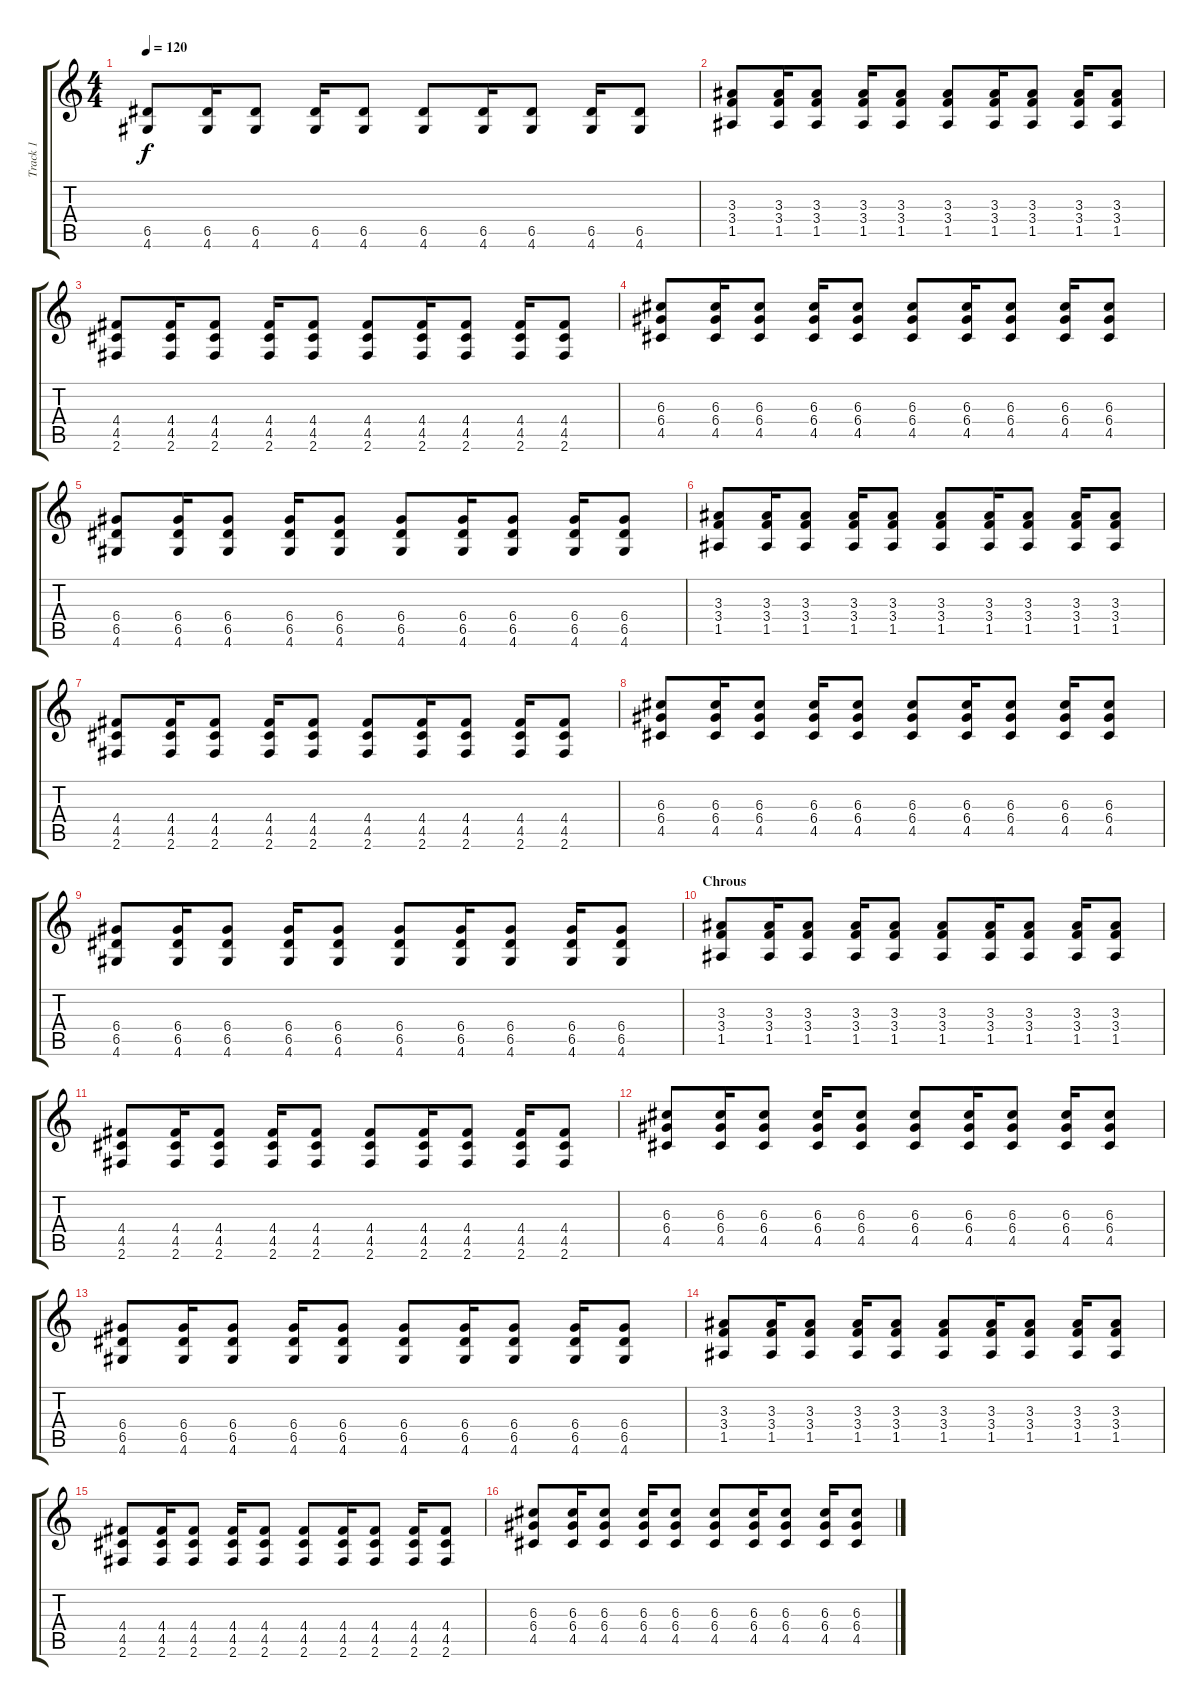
\track ("Track 1" "Track 1") {instrument distortionguitar}
\staff {score tabs}
\tuning (E4 B3 G3 D3 A2 E2) {hide}
\ts (4 4)
\tempo 120
\clef g2
\ks c
(6.5 4.6).8{dy f} (6.5 4.6).16 (6.5 4.6).8 (6.5 4.6).16 (6.5 4.6).8 (6.5 4.6).8 (6.5 4.6).16 (6.5 4.6).8 (6.5 4.6).16 (6.5 4.6).8 |
(3.3 3.4 1.5).8 (3.3 3.4 1.5).16 (3.3 3.4 1.5).8 (3.3 3.4 1.5).16 (3.3 3.4 1.5).8 (3.3 3.4 1.5).8 (3.3 3.4 1.5).16 (3.3 3.4 1.5).8 (3.3 3.4 1.5).16 (3.3 3.4 1.5).8 |
(4.4 4.5 2.6).8 (4.4 4.5 2.6).16 (4.4 4.5 2.6).8 (4.4 4.5 2.6).16 (4.4 4.5 2.6).8 (4.4 4.5 2.6).8 (4.4 4.5 2.6).16 (4.4 4.5 2.6).8 (4.4 4.5 2.6).16 (4.4 4.5 2.6).8 |
(6.3 6.4 4.5).8 (6.3 6.4 4.5).16 (6.3 6.4 4.5).8 (6.3 6.4 4.5).16 (6.3 6.4 4.5).8 (6.3 6.4 4.5).8 (6.3 6.4 4.5).16 (6.3 6.4 4.5).8 (6.3 6.4 4.5).16 (6.3 6.4 4.5).8 |
(6.4 6.5 4.6).8 (6.4 6.5 4.6).16 (6.4 6.5 4.6).8 (6.4 6.5 4.6).16 (6.4 6.5 4.6).8 (6.4 6.5 4.6).8 (6.4 6.5 4.6).16 (6.4 6.5 4.6).8 (6.4 6.5 4.6).16 (6.4 6.5 4.6).8 |
(3.3 3.4 1.5).8 (3.3 3.4 1.5).16 (3.3 3.4 1.5).8 (3.3 3.4 1.5).16 (3.3 3.4 1.5).8 (3.3 3.4 1.5).8 (3.3 3.4 1.5).16 (3.3 3.4 1.5).8 (3.3 3.4 1.5).16 (3.3 3.4 1.5).8 |
(4.4 4.5 2.6).8 (4.4 4.5 2.6).16 (4.4 4.5 2.6).8 (4.4 4.5 2.6).16 (4.4 4.5 2.6).8 (4.4 4.5 2.6).8 (4.4 4.5 2.6).16 (4.4 4.5 2.6).8 (4.4 4.5 2.6).16 (4.4 4.5 2.6).8 |
(6.3 6.4 4.5).8 (6.3 6.4 4.5).16 (6.3 6.4 4.5).8 (6.3 6.4 4.5).16 (6.3 6.4 4.5).8 (6.3 6.4 4.5).8 (6.3 6.4 4.5).16 (6.3 6.4 4.5).8 (6.3 6.4 4.5).16 (6.3 6.4 4.5).8 |
(6.4 6.5 4.6).8 (6.4 6.5 4.6).16 (6.4 6.5 4.6).8 (6.4 6.5 4.6).16 (6.4 6.5 4.6).8 (6.4 6.5 4.6).8 (6.4 6.5 4.6).16 (6.4 6.5 4.6).8 (6.4 6.5 4.6).16 (6.4 6.5 4.6).8 |
\section ("" "Chrous")
(3.3 3.4 1.5).8 (3.3 3.4 1.5).16 (3.3 3.4 1.5).8 (3.3 3.4 1.5).16 (3.3 3.4 1.5).8 (3.3 3.4 1.5).8 (3.3 3.4 1.5).16 (3.3 3.4 1.5).8 (3.3 3.4 1.5).16 (3.3 3.4 1.5).8 |
(4.4 4.5 2.6).8 (4.4 4.5 2.6).16 (4.4 4.5 2.6).8 (4.4 4.5 2.6).16 (4.4 4.5 2.6).8 (4.4 4.5 2.6).8 (4.4 4.5 2.6).16 (4.4 4.5 2.6).8 (4.4 4.5 2.6).16 (4.4 4.5 2.6).8 |
(6.3 6.4 4.5).8 (6.3 6.4 4.5).16 (6.3 6.4 4.5).8 (6.3 6.4 4.5).16 (6.3 6.4 4.5).8 (6.3 6.4 4.5).8 (6.3 6.4 4.5).16 (6.3 6.4 4.5).8 (6.3 6.4 4.5).16 (6.3 6.4 4.5).8 |
(6.4 6.5 4.6).8 (6.4 6.5 4.6).16 (6.4 6.5 4.6).8 (6.4 6.5 4.6).16 (6.4 6.5 4.6).8 (6.4 6.5 4.6).8 (6.4 6.5 4.6).16 (6.4 6.5 4.6).8 (6.4 6.5 4.6).16 (6.4 6.5 4.6).8 |
(3.3 3.4 1.5).8 (3.3 3.4 1.5).16 (3.3 3.4 1.5).8 (3.3 3.4 1.5).16 (3.3 3.4 1.5).8 (3.3 3.4 1.5).8 (3.3 3.4 1.5).16 (3.3 3.4 1.5).8 (3.3 3.4 1.5).16 (3.3 3.4 1.5).8 |
(4.4 4.5 2.6).8 (4.4 4.5 2.6).16 (4.4 4.5 2.6).8 (4.4 4.5 2.6).16 (4.4 4.5 2.6).8 (4.4 4.5 2.6).8 (4.4 4.5 2.6).16 (4.4 4.5 2.6).8 (4.4 4.5 2.6).16 (4.4 4.5 2.6).8 |
(6.3 6.4 4.5).8 (6.3 6.4 4.5).16 (6.3 6.4 4.5).8 (6.3 6.4 4.5).16 (6.3 6.4 4.5).8 (6.3 6.4 4.5).8 (6.3 6.4 4.5).16 (6.3 6.4 4.5).8 (6.3 6.4 4.5).16 (6.3 6.4 4.5).8
